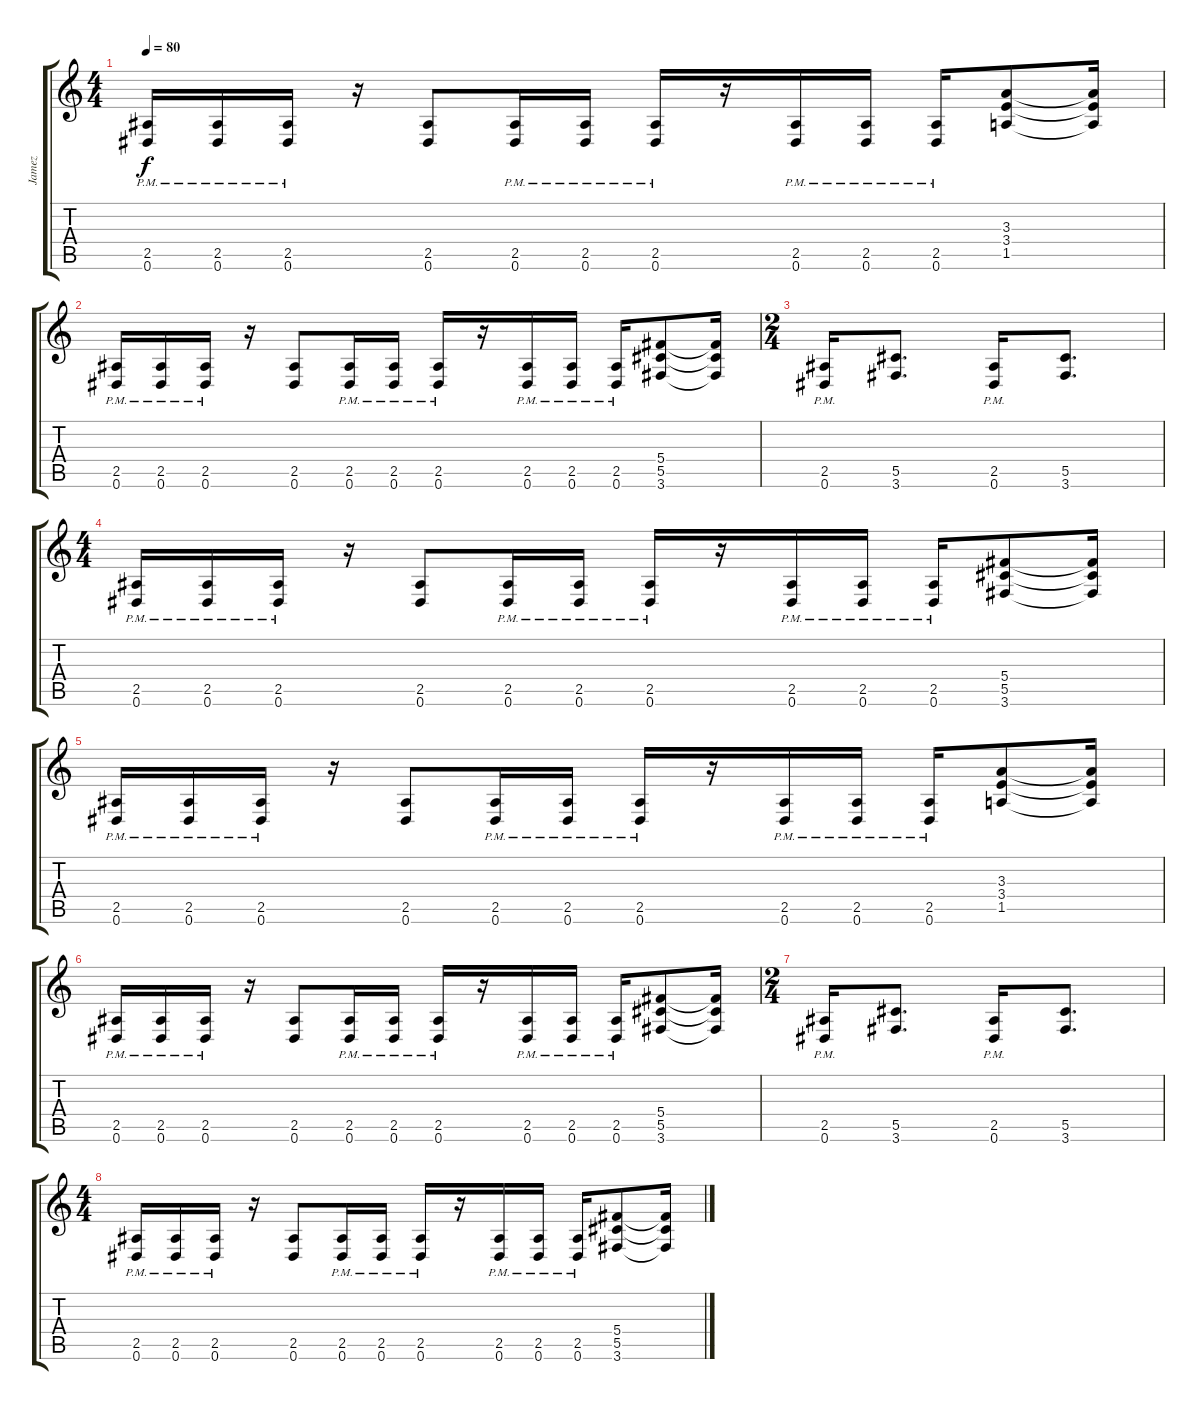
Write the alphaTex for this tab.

\track ("Jamez" "Jamez") {instrument distortionguitar}
\staff {score tabs}
\tuning (Eb4 Bb3 Gb3 Db3 Ab2 Eb2) {hide}
\ts (4 4)
\tempo 80
\clef g2
\ks c
(2.5{pm} 0.6{pm}).16{dy f} (2.5{pm} 0.6{pm}).16 (2.5{pm} 0.6{pm}).16 r.16 (2.5 0.6).8 (2.5{pm} 0.6{pm}).16 (2.5{pm} 0.6{pm}).16 (2.5{pm} 0.6{pm}).16 r.16 (2.5{pm} 0.6{pm}).16 (2.5{pm} 0.6{pm}).16 (2.5{pm} 0.6{pm}).16 (3.3 3.4 1.5).8 (3.3{t} 3.4{t} 1.5{t}).16 |
(2.5{pm} 0.6{pm}).16 (2.5{pm} 0.6{pm}).16 (2.5{pm} 0.6{pm}).16 r.16 (2.5 0.6).8 (2.5{pm} 0.6{pm}).16 (2.5{pm} 0.6{pm}).16 (2.5{pm} 0.6{pm}).16 r.16 (2.5{pm} 0.6{pm}).16 (2.5{pm} 0.6{pm}).16 (2.5{pm} 0.6{pm}).16 (5.4 5.5 3.6).8 (5.4{t} 5.5{t} 3.6{t}).16 |
\ts (2 4)
(2.5{pm} 0.6{pm}).16 (5.5 3.6).8{d} (2.5{pm} 0.6{pm}).16 (5.5 3.6).8{d} |
\ts (4 4)
(2.5{pm} 0.6{pm}).16 (2.5{pm} 0.6{pm}).16 (2.5{pm} 0.6{pm}).16 r.16 (2.5 0.6).8 (2.5{pm} 0.6{pm}).16 (2.5{pm} 0.6{pm}).16 (2.5{pm} 0.6{pm}).16 r.16 (2.5{pm} 0.6{pm}).16 (2.5{pm} 0.6{pm}).16 (2.5{pm} 0.6{pm}).16 (5.4 5.5 3.6).8 (5.4{t} 5.5{t} 3.6{t}).16 |
(2.5{pm} 0.6{pm}).16 (2.5{pm} 0.6{pm}).16 (2.5{pm} 0.6{pm}).16 r.16 (2.5 0.6).8 (2.5{pm} 0.6{pm}).16 (2.5{pm} 0.6{pm}).16 (2.5{pm} 0.6{pm}).16 r.16 (2.5{pm} 0.6{pm}).16 (2.5{pm} 0.6{pm}).16 (2.5{pm} 0.6{pm}).16 (3.3 3.4 1.5).8 (3.3{t} 3.4{t} 1.5{t}).16 |
(2.5{pm} 0.6{pm}).16 (2.5{pm} 0.6{pm}).16 (2.5{pm} 0.6{pm}).16 r.16 (2.5 0.6).8 (2.5{pm} 0.6{pm}).16 (2.5{pm} 0.6{pm}).16 (2.5{pm} 0.6{pm}).16 r.16 (2.5{pm} 0.6{pm}).16 (2.5{pm} 0.6{pm}).16 (2.5{pm} 0.6{pm}).16 (5.4 5.5 3.6).8 (5.4{t} 5.5{t} 3.6{t}).16 |
\ts (2 4)
(2.5{pm} 0.6{pm}).16 (5.5 3.6).8{d} (2.5{pm} 0.6{pm}).16 (5.5 3.6).8{d} |
\ts (4 4)
(2.5{pm} 0.6{pm}).16 (2.5{pm} 0.6{pm}).16 (2.5{pm} 0.6{pm}).16 r.16 (2.5 0.6).8 (2.5{pm} 0.6{pm}).16 (2.5{pm} 0.6{pm}).16 (2.5{pm} 0.6{pm}).16 r.16 (2.5{pm} 0.6{pm}).16 (2.5{pm} 0.6{pm}).16 (2.5{pm} 0.6{pm}).16 (5.4 5.5 3.6).8 (5.4{t} 5.5{t} 3.6{t}).16
